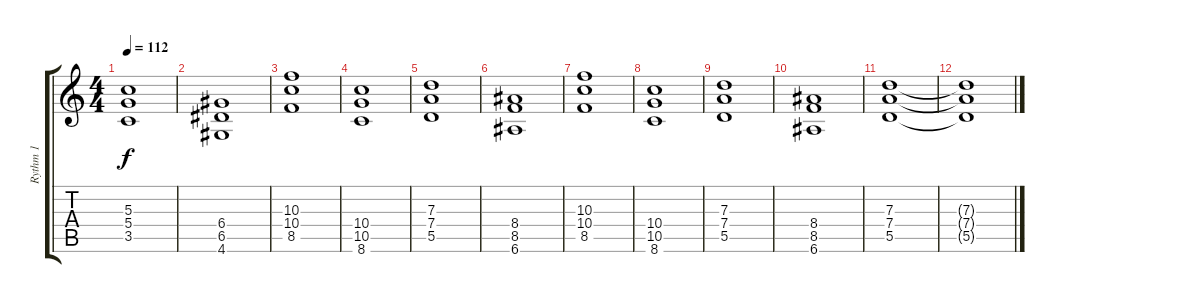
\track ("Rythm 1" "Rythm 1") {instrument distortionguitar}
\staff {score tabs}
\tuning (E4 B3 G3 D3 A2 E2) {hide}
\ts (4 4)
\tempo 112
\clef g2
\ks c
(5.3 5.4 3.5).1{dy f} |
(6.4 6.5 4.6).1 |
(10.3 10.4 8.5).1 |
(10.4 10.5 8.6).1 |
(7.3 7.4 5.5).1 |
(8.4 8.5 6.6).1 |
(10.3 10.4 8.5).1 |
(10.4 10.5 8.6).1 |
(7.3 7.4 5.5).1 |
(8.4 8.5 6.6).1 |
(7.3 7.4 5.5).1 |
(7.3{t} 7.4{t} 5.5{t}).1
